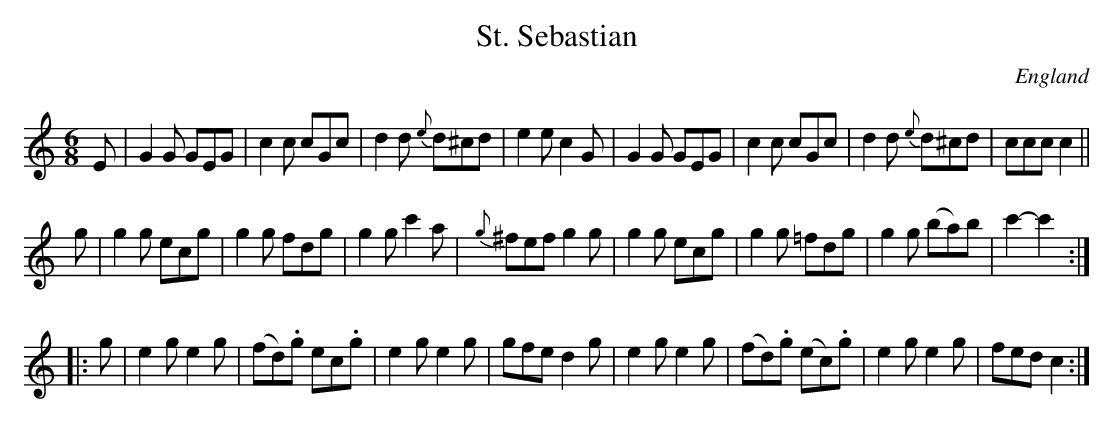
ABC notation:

X:1
T:St. Sebastian
L:1/8
M:6/8
O:England
K:C major
E | G2G GEG | c2c cGc | d2d {e}d^cd | e2e c2 \
G | G2G GEG | c2c cGc |  d2d {e}d^cd | ccc c2 ||
g | g2g ecg | g2g fdg  | g2g c'2a  | {g}^fef g2 \
g | g2g ecg | g2g =fdg | g2g (ba)b | c'2-c'2 ::
g | e2g e2g | (fd).g  ec.g  | e2g e2g | gfe d2 \
g | e2g e2g | (fd).g (ec).g | e2g e2g | fed c2 :|
